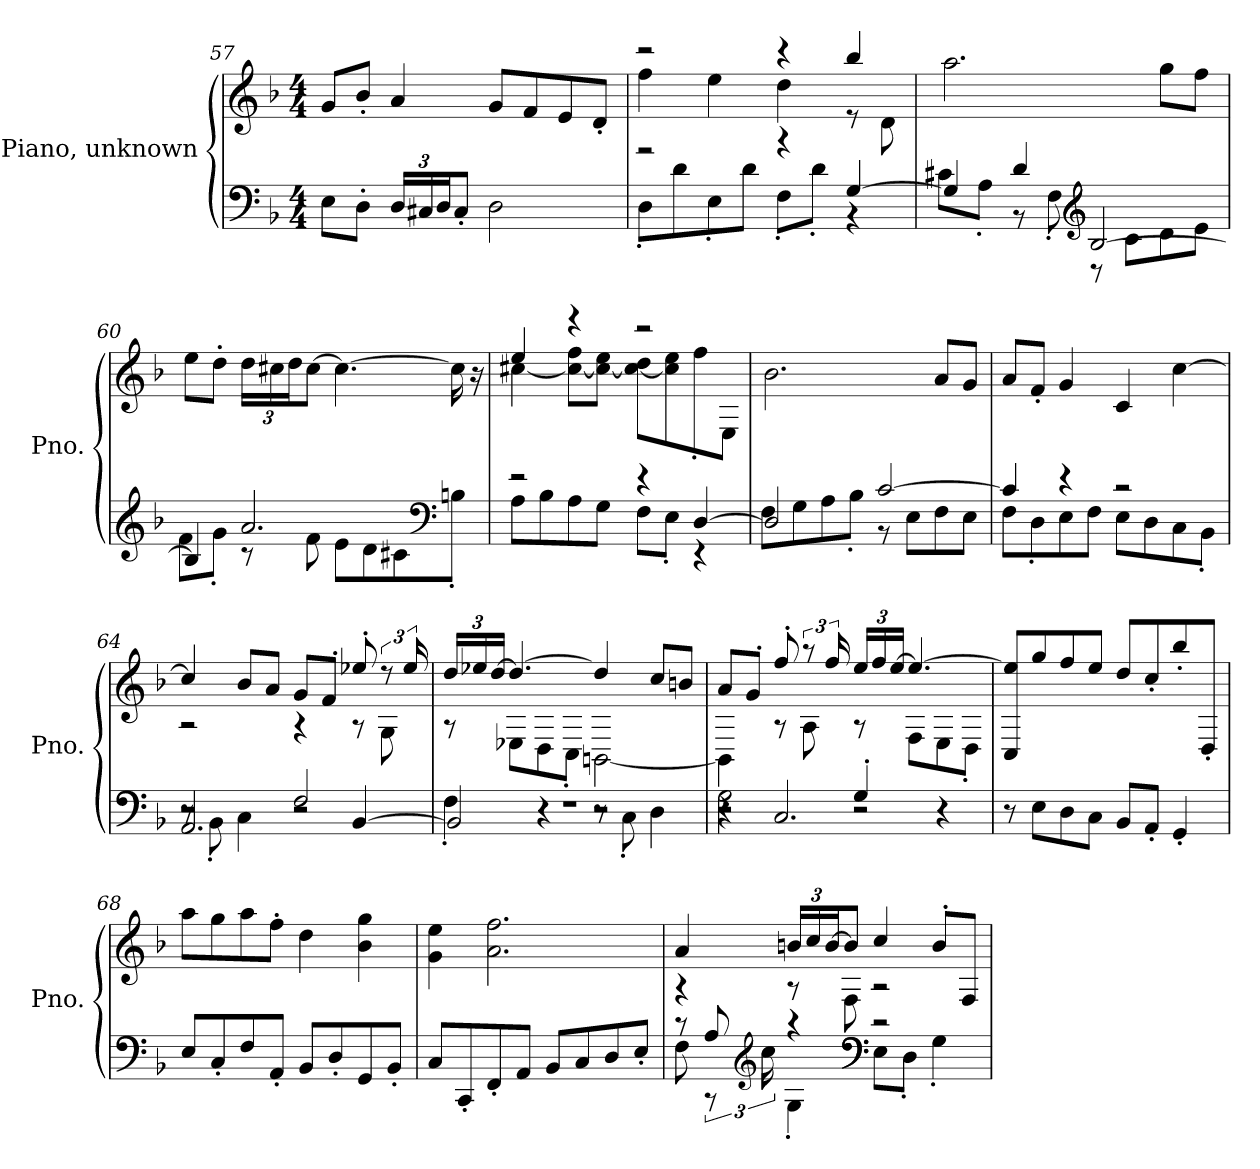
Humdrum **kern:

**kern	**kern
*part1	*part1
*staff2	*staff1
*I"Piano, unknown	*
*I'Pno.	*
*clefF4	*clefG2
*k[b-]	*k[b-]
*M4/4	*M4/4
=57	=57
8E\L	8g/L
8D'\J	8b-'/J
*Xbrackettup	*
24D/LL	4a/
24C#X/	.
24D/J	.
8C#'/J	.
2D\	8g/L
.	8f/
.	8e/
.	8d'/J
=58	=58
*^	*^
2r	8D'\L	2r	4ff\
.	8d\	.	.
.	8E'\	.	4ee\
.	8d\J	.	.
4r	8F'\L	4r	4dd\
.	8d'\J	.	.
[4G/	4r	4bb-/	8r
.	.	.	8d\
*	*	*v	*v
!!LO:LB:g=z
=59	=59	=59
4G/]	8c#X\L	2.aa\
.	8A'\J	.
4d/	8r	.
.	8F'\	.
*clefG2	*	*
[2B-/	8r	.
.	8c#\L	.
.	8d\	8gg\L
.	8e\J	8ff\J
=60	=60	=60
4B-/]	8f\L	8ee\L
.	8g'\J	8dd'\J
*	*	*Xbrackettup
2.a/	8r	24dd\LL
.	.	24cc#X\
.	.	24dd\J
.	8f\	[8cc#\J
.	8e\L	4.cc#\_
.	8d\	.
.	8c#X\	.
*clefF4	*	*
.	8Bn'\J	16cc#\]
.	.	16r
=61	=61	=61
*	*	*^
2r	8A\L	4ee/	[4cc#X\
.	8B-\	.	.
.	8A\	4r	8cc#\_ 8ff\L
.	8G\J	.	8cc#\_ 8ee\J
4r	8F\L	2r	8cc#\_ 8dd\L
.	8E'\J	.	8cc#\] 8ee\
[4D/	4r	.	8ff'\
.	.	.	8E\J
*	*	*v	*v
!!LO:PB:g=z
=62	=62	=62
2D/]	8F\L	2.b-\
.	8G\	.
.	8A\	.
.	8B-'\J	.
[2c/	8r	.
.	8E\L	.
.	8F\	8a/L
.	8E\J	8g/J
=63	=63	=63
4c/]	8F\L	8a/L
.	8D'\	8f'/J
4r	8E\	4g/
.	8F\J	.
2r	8E\L	4c/
.	8D\	.
.	8C\	[4cc\
.	8BB-'\J	.
=64	=64	=64
*	*^	*^
2r	8r	2.AA/	4cc/]	2r
.	8BB-'\	.	.	.
.	4C\	.	8b-/L	.
.	.	.	8a/J	.
2F/	2r	.	8g/L	4r
.	.	.	8f'/J	.
.	.	[4BB-/	8ee-X'/	8r
*	*	*	*brackettup	*
.	.	.	12r	8G\
.	.	.	24ee-/	.
=65	=65	=65	=65	=65
*	*	*	*Xbrackettup	*
1r	4F'\	2BB-/]	24dd/LL	8r
.	.	.	24ee-X/	.
.	.	.	[24dd/JJ	.
.	.	.	4.dd/_	8E-X\L
.	4r	.	.	8D\
.	.	.	.	8C'\J
.	8r	2r	4dd/]	[2BBn\
.	8C'\	.	.	.
.	4D\	.	8cc/L	.
.	.	.	8bn/J	.
!!LO:LB:g=z	!!
=66	=66	=66	=66	=66
2r	2G\	4r	8a/L	4BB\]
.	.	.	8g'/J	.
.	.	2.C/	8ff'/	8r
*	*	*	*brackettup	*
.	.	.	12r	8A\
.	.	.	24ff/	.
*	*	*	*Xbrackettup	*
4G'/	2r	.	24ee/LL	8r
.	.	.	24ff/	.
.	.	.	[24ee/JJ	.
.	.	.	4.ee/_	8F\L
4r	.	.	.	8E\
.	.	.	.	8D'\J
*v	*v	*v	*	*
*	*v	*v
=67	=67
8r	8C/ 8ee/]L
8E\L	8gg/
8D\	8ff/
8C\J	8ee/J
8BB-/L	8dd/L
8AA'/J	8cc'/
4GG'/	8bb-'/
.	8D'/J
=68	=68
8E/L	8aa\L
8C'/	8gg\
8F/	8aa\
8AA'/J	8ff'\J
8BB-/L	4dd\
8D'/	.
8GG/	4b-\ 4gg\
8BB-'/J	.
=69	=69
8C/L	4g\ 4ee\
8CC'/	.
8FF'/	2.a\ 2.ff\
8AA/J	.
8BB-/L	.
8C/	.
8D/	.
8E'/J	.
!!LO:LB:g=z
=70	=70
*^	*^
8r	8F\	4a/	4r
*	*brackettup	*	*
8A/	12r	.	.
*clefG2	*	*	*
.	24cc\	.	.
4r	4G'\	24bn/LL	8r
.	.	24cc/	.
.	.	[24b/J	.
.	.	8b/J]	8F\
*clefF4	*	*	*
2r	8E\L	4cc/	2r
.	8D'\J	.	.
.	4G'\	8b'/L	.
.	.	8F/J	.
*v	*v	*	*
*	*v	*v
=	=
*-	*-
